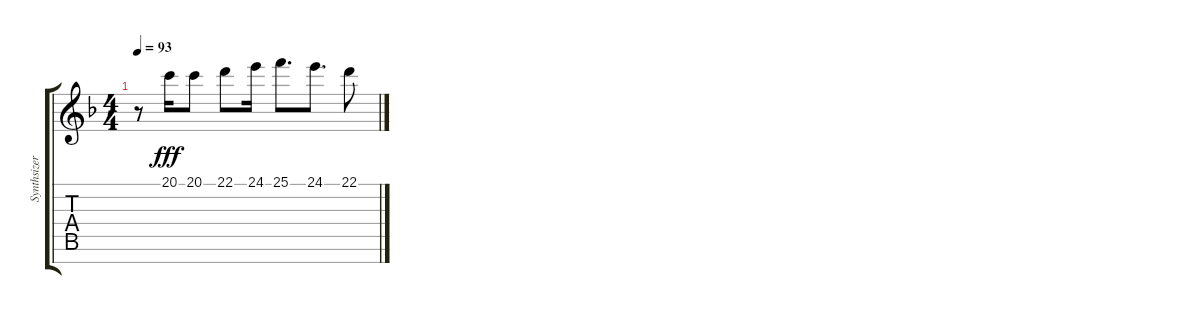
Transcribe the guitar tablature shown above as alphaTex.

\track ("Synthsizer 1" "Synthsizer") {instrument electricpiano1}
\staff {score tabs}
\tuning (E4 B3 G3 D3 A2 E2 B1) {hide}
\ts (4 4)
\tempo 93
\clef g2
\ks f
r.8{dy fff} 20.1.16 20.1.8 22.1.8 24.1.16 25.1.8{d} 24.1.8{d} 22.1.8
